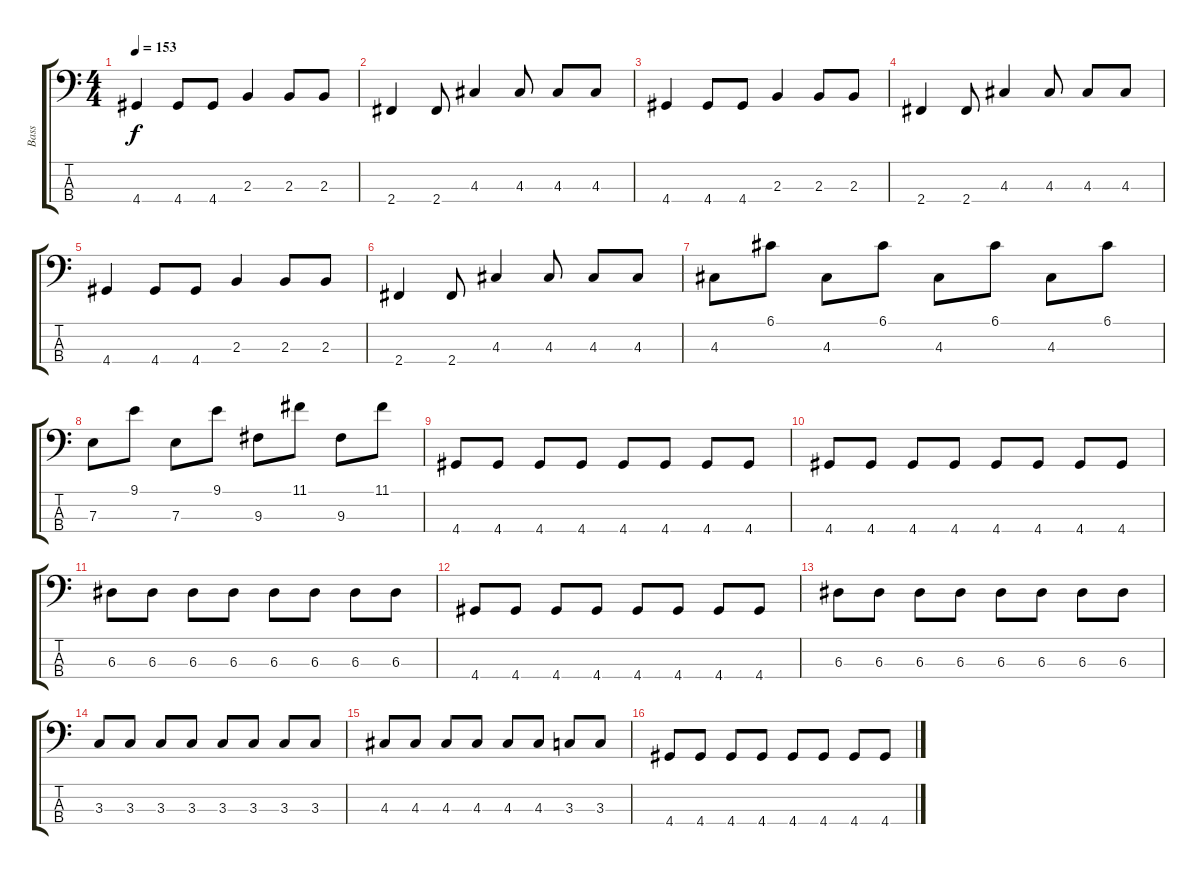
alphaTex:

\track ("Bass" "Bass") {instrument electricbassfinger}
\staff {score tabs}
\tuning (G2 D2 A1 E1) {hide}
\ts (4 4)
\tempo 153
\clef f4
\ks c
4.4.4{dy f} 4.4.8 4.4.8 2.3.4 2.3.8 2.3.8 |
2.4.4 2.4.8 4.3.4 4.3.8 4.3.8 4.3.8 |
4.4.4 4.4.8 4.4.8 2.3.4 2.3.8 2.3.8 |
2.4.4 2.4.8 4.3.4 4.3.8 4.3.8 4.3.8 |
4.4.4 4.4.8 4.4.8 2.3.4 2.3.8 2.3.8 |
2.4.4 2.4.8 4.3.4 4.3.8 4.3.8 4.3.8 |
4.3.8 6.1.8 4.3.8 6.1.8 4.3.8 6.1.8 4.3.8 6.1.8 |
7.3.8 9.1.8 7.3.8 9.1.8 9.3.8 11.1.8 9.3.8 11.1.8 |
4.4.8 4.4.8 4.4.8 4.4.8 4.4.8 4.4.8 4.4.8 4.4.8 |
4.4.8 4.4.8 4.4.8 4.4.8 4.4.8 4.4.8 4.4.8 4.4.8 |
6.3.8 6.3.8 6.3.8 6.3.8 6.3.8 6.3.8 6.3.8 6.3.8 |
4.4.8 4.4.8 4.4.8 4.4.8 4.4.8 4.4.8 4.4.8 4.4.8 |
6.3.8 6.3.8 6.3.8 6.3.8 6.3.8 6.3.8 6.3.8 6.3.8 |
3.3.8 3.3.8 3.3.8 3.3.8 3.3.8 3.3.8 3.3.8 3.3.8 |
4.3.8 4.3.8 4.3.8 4.3.8 4.3.8 4.3.8 3.3.8 3.3.8 |
4.4.8 4.4.8 4.4.8 4.4.8 4.4.8 4.4.8 4.4.8 4.4.8
